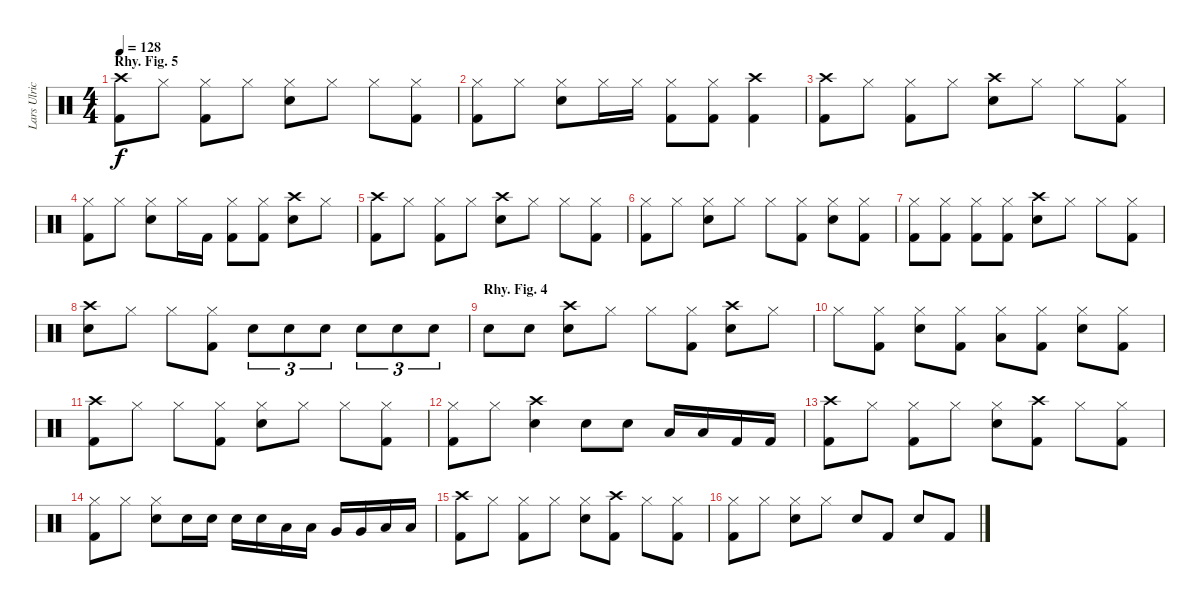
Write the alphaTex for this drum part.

\track ("Lars Ulrich (Drums)" "Lars Ulric") {instrument percussion}
\staff {score}
\articulation defaults
\ts (4 4)
\section ("" "Rhy. Fig. 5")
\tempo 128
\clef neutral
\ks c
("Crash high (hit)" "Kick (hit) 2").8{dy f} "Hi-Hat (closed)".8 ("Hi-Hat (closed)" "Kick (hit) 2").8 "Hi-Hat (closed)".8 ("Hi-Hat (closed)" "Electric Snare (hit)").8 "Hi-Hat (closed)".8 "Hi-Hat (closed)".8 ("Hi-Hat (closed)" "Kick (hit) 2").8 |
("Hi-Hat (closed)" "Kick (hit) 2").8 "Hi-Hat (closed)".8 ("Hi-Hat (closed)" "Electric Snare (hit)").8 "Hi-Hat (closed)".16 "Hi-Hat (closed)".16 ("Hi-Hat (closed)" "Kick (hit) 2").8 ("Hi-Hat (closed)" "Kick (hit) 2").8 ("Crash high (hit)" "Kick (hit) 2").4 |
("Crash high (hit)" "Kick (hit) 2").8 "Hi-Hat (closed)".8 ("Hi-Hat (closed)" "Kick (hit) 2").8 "Hi-Hat (closed)".8 ("Crash high (hit)" "Electric Snare (hit)").8 "Hi-Hat (closed)".8 "Hi-Hat (closed)".8 ("Hi-Hat (closed)" "Kick (hit) 2").8 |
("Hi-Hat (closed)" "Kick (hit) 2").8 "Hi-Hat (closed)".8 ("Hi-Hat (closed)" "Electric Snare (hit)").8 "Hi-Hat (closed)".16 "Kick (hit) 2".16 ("Hi-Hat (closed)" "Kick (hit) 2").8 ("Hi-Hat (closed)" "Kick (hit) 2").8 ("Crash high (hit)" "Electric Snare (hit)").8 "Hi-Hat (closed)".8 |
("Crash high (hit)" "Kick (hit) 2").8 "Hi-Hat (closed)".8 ("Hi-Hat (closed)" "Kick (hit) 2").8 "Hi-Hat (closed)".8 ("Crash high (hit)" "Electric Snare (hit)").8 "Hi-Hat (closed)".8 "Hi-Hat (closed)".8 ("Hi-Hat (closed)" "Kick (hit) 2").8 |
("Hi-Hat (closed)" "Kick (hit) 2").8 "Hi-Hat (closed)".8 ("Hi-Hat (closed)" "Electric Snare (hit)").8 "Hi-Hat (closed)".8 "Hi-Hat (closed)".8 ("Hi-Hat (closed)" "Kick (hit) 2").8 ("Hi-Hat (closed)" "Electric Snare (hit)").8 ("Hi-Hat (closed)" "Kick (hit) 2").8 |
("Hi-Hat (closed)" "Kick (hit) 2").8 ("Hi-Hat (closed)" "Kick (hit) 2").8 ("Hi-Hat (closed)" "Kick (hit) 2").8 ("Hi-Hat (closed)" "Kick (hit) 2").8 ("Crash high (hit)" "Electric Snare (hit)").8 "Hi-Hat (closed)".8 "Hi-Hat (closed)".8 ("Hi-Hat (closed)" "Kick (hit) 2").8 |
("Crash high (hit)" "Electric Snare (hit)").8 "Hi-Hat (closed)".8 "Hi-Hat (closed)".8 ("Hi-Hat (closed)" "Kick (hit) 2").8 "Electric Snare (hit)".8{tu (3 2)} "Electric Snare (hit)".8{tu (3 2)} "Electric Snare (hit)".8{tu (3 2)} "Electric Snare (hit)".8{tu (3 2)} "Electric Snare (hit)".8{tu (3 2)} "Electric Snare (hit)".8{tu (3 2)} |
\section ("" "Rhy. Fig. 4")
"Electric Snare (hit)".8 "Electric Snare (hit)".8 ("Crash high (hit)" "Electric Snare (hit)").8 "Hi-Hat (closed)".8 "Hi-Hat (closed)".8 ("Hi-Hat (closed)" "Kick (hit) 2").8 ("Crash high (hit)" "Electric Snare (hit)").8 "Hi-Hat (closed)".8 |
"Hi-Hat (closed)".8 ("Hi-Hat (closed)" "Kick (hit) 2").8 ("Hi-Hat (closed)" "Electric Snare (hit)").8 ("Hi-Hat (closed)" "Kick (hit) 2").8 ("Hi-Hat (closed)" "Low Floor Tom (hit)").8 ("Hi-Hat (closed)" "Kick (hit) 2").8 ("Hi-Hat (closed)" "Electric Snare (hit)").8 ("Hi-Hat (closed)" "Kick (hit) 2").8 |
("Crash high (hit)" "Kick (hit) 2").8 "Hi-Hat (closed)".8 "Hi-Hat (closed)".8 ("Hi-Hat (closed)" "Kick (hit) 2").8 ("Hi-Hat (closed)" "Electric Snare (hit)").8 "Hi-Hat (closed)".8 "Hi-Hat (closed)".8 ("Hi-Hat (closed)" "Kick (hit) 2").8 |
("Hi-Hat (closed)" "Kick (hit) 2").8 "Hi-Hat (closed)".8 ("Crash high (hit)" "Electric Snare (hit)").4 "Electric Snare (hit)".8 "Electric Snare (hit)".8 "Low Floor Tom (hit)".16 "Low Floor Tom (hit)".16 "Kick (hit) 2".16 "Kick (hit) 2".16 |
("Crash high (hit)" "Kick (hit) 2").8 "Hi-Hat (closed)".8 ("Hi-Hat (closed)" "Kick (hit) 2").8 "Hi-Hat (closed)".8 ("Hi-Hat (closed)" "Electric Snare (hit)").8 ("Crash high (hit)" "Kick (hit) 2").8 "Hi-Hat (closed)".8 ("Hi-Hat (closed)" "Kick (hit) 2").8 |
("Hi-Hat (closed)" "Kick (hit) 2").8 "Hi-Hat (closed)".8 ("Hi-Hat (closed)" "Electric Snare (hit)").8 "Electric Snare (hit)".16 "Electric Snare (hit)".16 "Electric Snare (hit)".16 "Electric Snare (hit)".16 "Low Floor Tom (hit)".16 "Low Floor Tom (hit)".16 "Very Low Tom (hit)".16 "Very Low Tom (hit)".16 "Low Floor Tom (hit)".16 "Low Floor Tom (hit)".16 |
("Crash high (hit)" "Kick (hit) 2").8 "Hi-Hat (closed)".8 ("Hi-Hat (closed)" "Kick (hit) 2").8 "Hi-Hat (closed)".8 ("Hi-Hat (closed)" "Electric Snare (hit)").8 ("Crash high (hit)" "Kick (hit) 2").8 "Hi-Hat (closed)".8 ("Hi-Hat (closed)" "Kick (hit) 2").8 |
("Hi-Hat (closed)" "Kick (hit) 2").8 "Hi-Hat (closed)".8 ("Hi-Hat (closed)" "Electric Snare (hit)").8 "Hi-Hat (closed)".8 "Electric Snare (hit)".8 "Kick (hit) 2".8 "Electric Snare (hit)".8 "Kick (hit) 2".8
